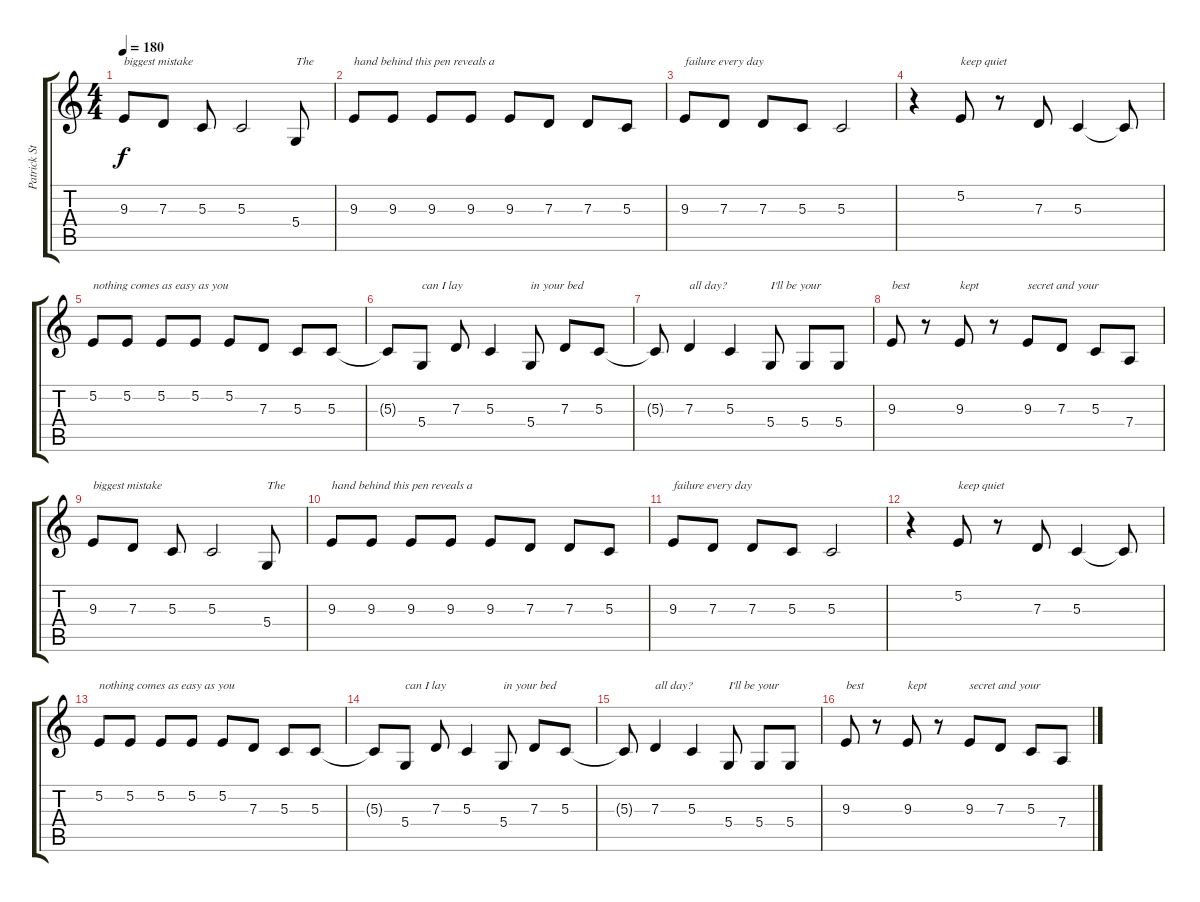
\track ("Patrick Stump (Lead Vocals)" "Patrick St") {instrument clarinet}
\staff {score tabs}
\tuning (E4 B3 G3 D3 A2 E2) {hide}
\ts (4 4)
\tempo 180
\clef g2
\ks c
9.3.8{txt "biggest mistake" dy f} 7.3.8 5.3.8 5.3.2 5.4.8{txt "The"} |
9.3.8{txt "hand behind this pen reveals a"} 9.3.8 9.3.8 9.3.8 9.3.8 7.3.8 7.3.8 5.3.8 |
9.3.8{txt "failure every day"} 7.3.8 7.3.8 5.3.8 5.3.2 |
r.4 5.2.8{txt "keep quiet"} r.8 7.3.8 5.3.4 5.3{t}.8 |
5.2.8{txt "nothing comes as easy as you"} 5.2.8 5.2.8 5.2.8 5.2.8 7.3.8 5.3.8 5.3.8 |
5.3{t}.8 5.4.8{txt "can I lay"} 7.3.8 5.3.4 5.4.8{txt "in your bed"} 7.3.8 5.3.8 |
5.3{t}.8 7.3.4{txt "all day?"} 5.3.4 5.4.8{txt "I'll be your"} 5.4.8 5.4.8 |
9.3.8{txt "best"} r.8 9.3.8{txt "kept"} r.8 9.3.8{txt "secret and your"} 7.3.8 5.3.8 7.4.8 |
9.3.8{txt "biggest mistake"} 7.3.8 5.3.8 5.3.2 5.4.8{txt "The"} |
9.3.8{txt "hand behind this pen reveals a"} 9.3.8 9.3.8 9.3.8 9.3.8 7.3.8 7.3.8 5.3.8 |
9.3.8{txt "failure every day"} 7.3.8 7.3.8 5.3.8 5.3.2 |
r.4 5.2.8{txt "keep quiet"} r.8 7.3.8 5.3.4 5.3{t}.8 |
5.2.8{txt "nothing comes as easy as you"} 5.2.8 5.2.8 5.2.8 5.2.8 7.3.8 5.3.8 5.3.8 |
5.3{t}.8 5.4.8{txt "can I lay"} 7.3.8 5.3.4 5.4.8{txt "in your bed"} 7.3.8 5.3.8 |
5.3{t}.8 7.3.4{txt "all day?"} 5.3.4 5.4.8{txt "I'll be your"} 5.4.8 5.4.8 |
9.3.8{txt "best"} r.8 9.3.8{txt "kept"} r.8 9.3.8{txt "secret and your"} 7.3.8 5.3.8 7.4.8
